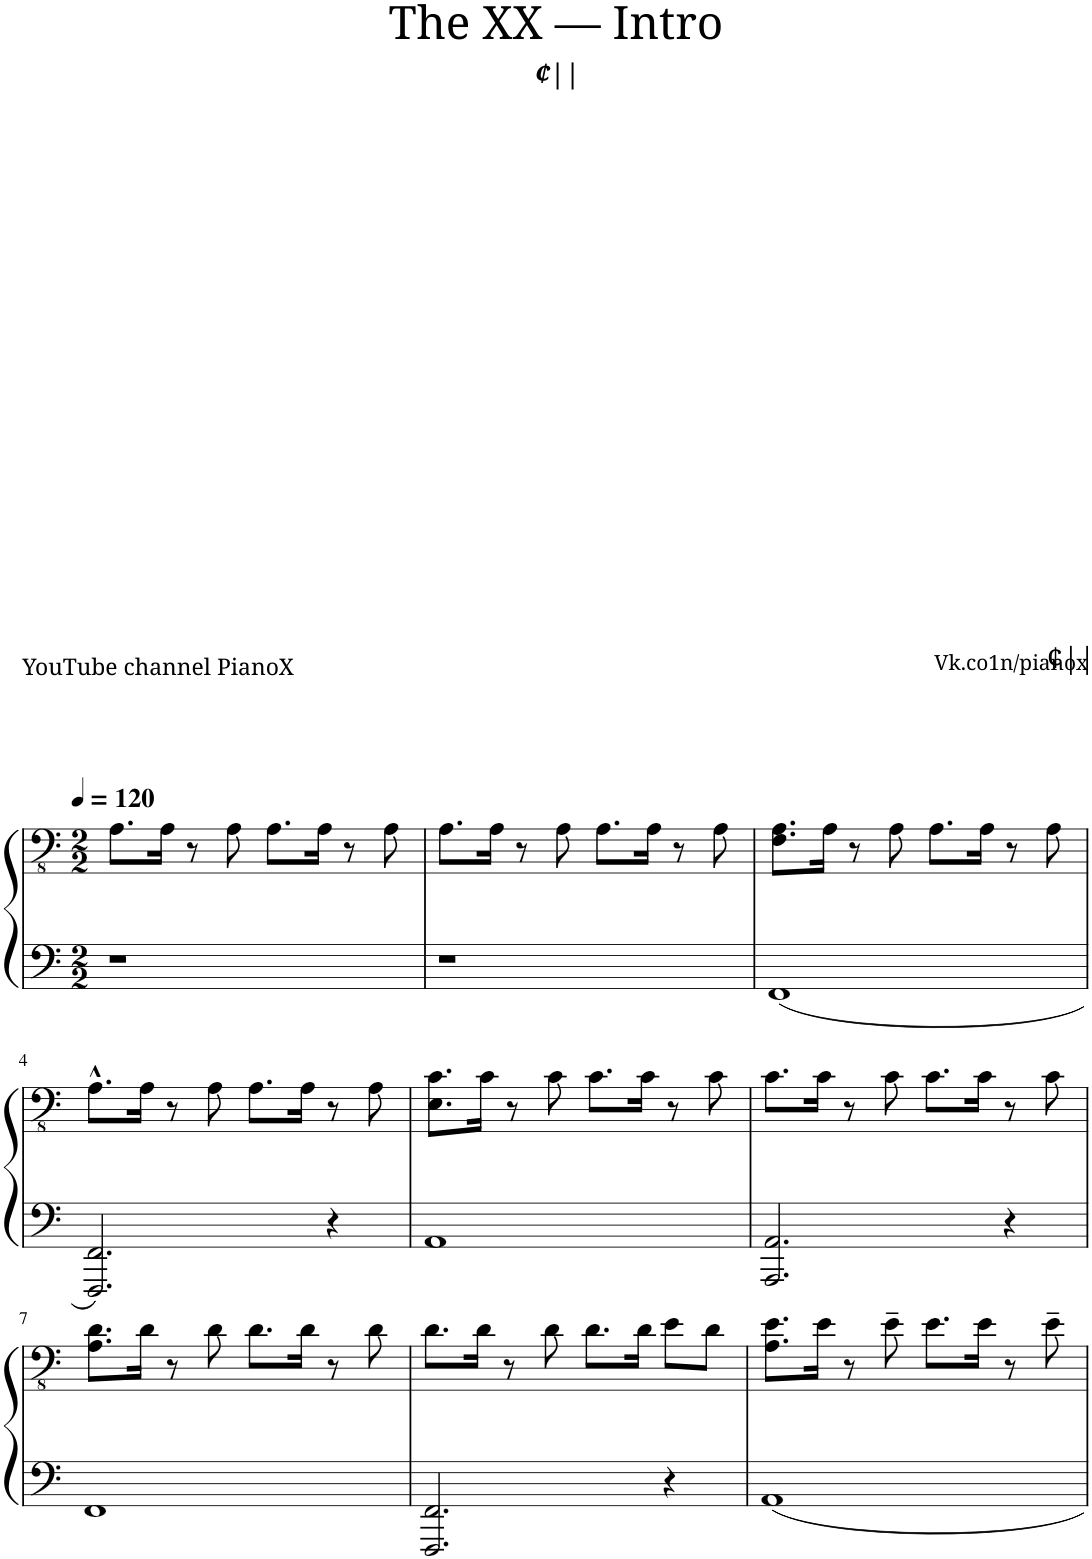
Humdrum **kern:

**kern	**kern
*part1	*part1
*staff2	*staff1
*clefF4	*clefFv4
*k[]	*k[]
*M2/2	*M2/2
*MM120	*MM120
=1	=1
1r	8.AA\L
.	16AA\Jk
.	8r
.	8AA\
.	8.AA\L
.	16AA\Jk
.	8r
.	8AA\
=2	=2
1r	8.AA\L
.	16AA\Jk
.	8r
.	8AA\
.	8.AA\L
.	16AA\Jk
.	8r
.	8AA\
=3	=3
1FF	8.FF\ 8.AA\L
.	16AA\Jk
.	8r
.	8AA\
.	8.AA\L
.	16AA\Jk
.	8r
.	8AA\
!!LO:LB:g=z
=4	=4
2.FFF/ 2.FF/	8.AA^^\L
.	16AA\Jk
.	8r
.	8AA\
.	8.AA\L
.	16AA\Jk
4r	8r
.	8AA\
=5	=5
1AA	8.EE\ 8.C\L
.	16C\Jk
.	8r
.	8C\
.	8.C\L
.	16C\Jk
.	8r
.	8C\
=6	=6
2.AAA/ 2.AA/	8.C\L
.	16C\Jk
.	8r
.	8C\
.	8.C\L
.	16C\Jk
4r	8r
.	8C\
!!LO:LB:g=z
=7	=7
1FF	8.AA\ 8.D\L
.	16D\Jk
.	8r
.	8D\
.	8.D\L
.	16D\Jk
.	8r
.	8D\
=8	=8
2.FFF/ 2.FF/	8.D\L
.	16D\Jk
.	8r
.	8D\
.	8.D\L
.	16D\Jk
4r	8E\L
.	8D\J
=9	=9
1AA	8.AA\ 8.E\L
.	16E\Jk
.	8r
.	8E~\
.	8.E\L
.	16E\Jk
.	8r
.	8E~\
=	=
*-	*-
